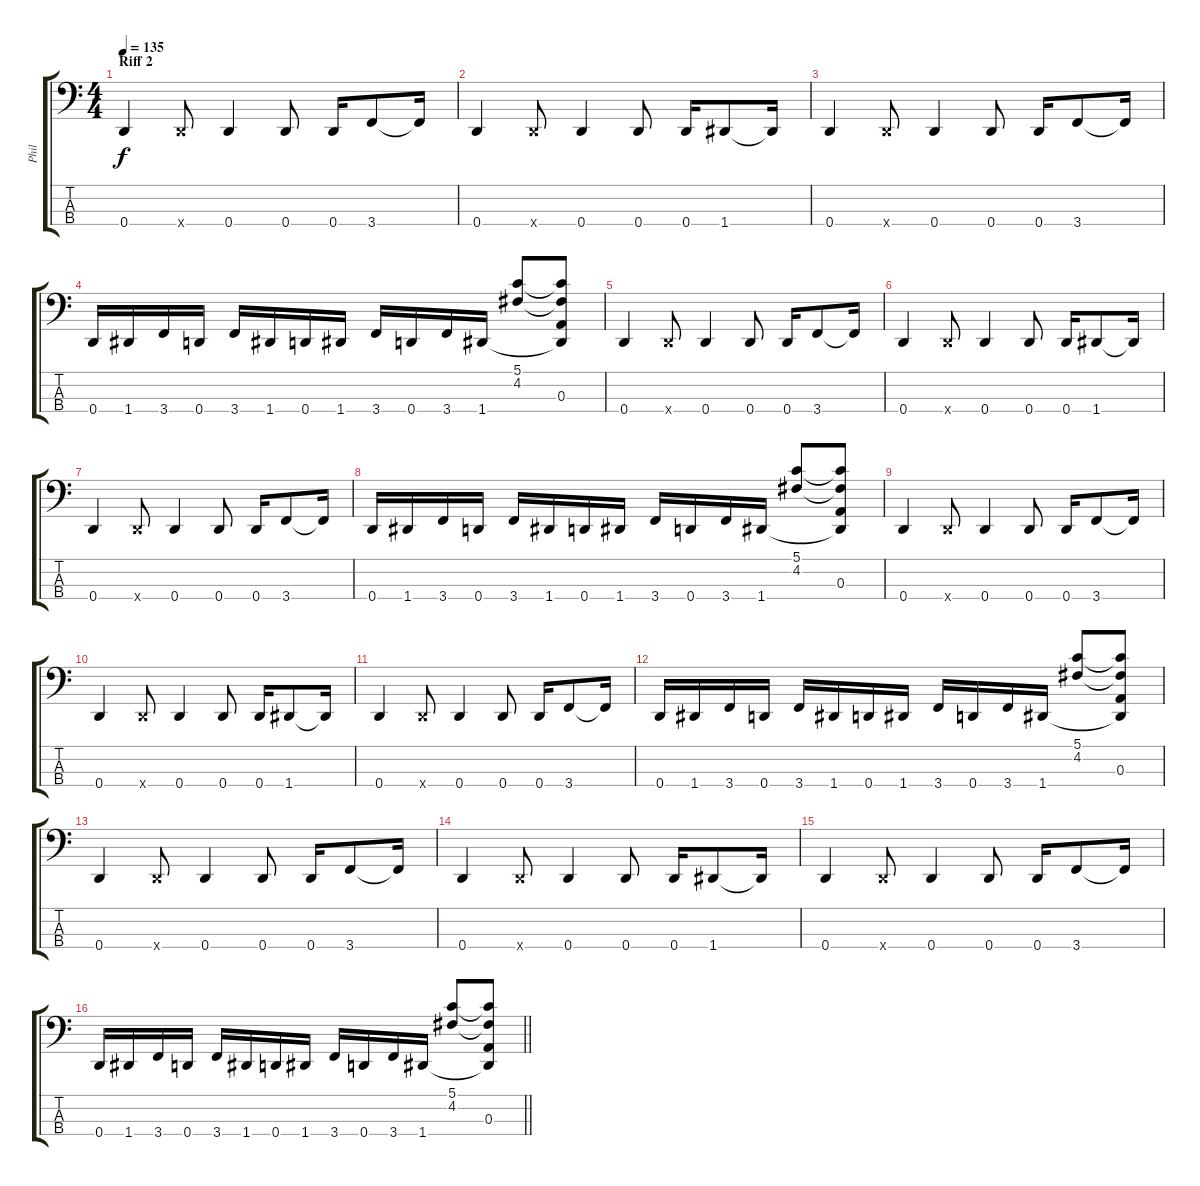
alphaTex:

\track ("Phil" "Phil") {instrument electricbasspick}
\staff {score tabs}
\tuning (G2 D2 A1 D1) {hide}
\ts (4 4)
\section ("" "Riff 2")
\tempo 135
\clef f4
\ks c
0.4.4{dy f} 0.4{x}.8 0.4.4 0.4.8 0.4.16 3.4.8 3.4{t}.16 |
0.4.4 0.4{x}.8 0.4.4 0.4.8 0.4.16 1.4.8 1.4{t}.16 |
0.4.4 0.4{x}.8 0.4.4 0.4.8 0.4.16 3.4.8 3.4{t}.16 |
0.4.16 1.4.16 3.4.16 0.4.16 3.4.16 1.4.16 0.4.16 1.4.16 3.4.16 0.4.16 3.4.16 1.4.16 (5.1 4.2).8 (5.1{t} 4.2{t} 0.3 1.4{t}).8 |
0.4.4 0.4{x}.8 0.4.4 0.4.8 0.4.16 3.4.8 3.4{t}.16 |
0.4.4 0.4{x}.8 0.4.4 0.4.8 0.4.16 1.4.8 1.4{t}.16 |
0.4.4 0.4{x}.8 0.4.4 0.4.8 0.4.16 3.4.8 3.4{t}.16 |
0.4.16 1.4.16 3.4.16 0.4.16 3.4.16 1.4.16 0.4.16 1.4.16 3.4.16 0.4.16 3.4.16 1.4.16 (5.1 4.2).8 (5.1{t} 4.2{t} 0.3 1.4{t}).8 |
0.4.4 0.4{x}.8 0.4.4 0.4.8 0.4.16 3.4.8 3.4{t}.16 |
0.4.4 0.4{x}.8 0.4.4 0.4.8 0.4.16 1.4.8 1.4{t}.16 |
0.4.4 0.4{x}.8 0.4.4 0.4.8 0.4.16 3.4.8 3.4{t}.16 |
0.4.16 1.4.16 3.4.16 0.4.16 3.4.16 1.4.16 0.4.16 1.4.16 3.4.16 0.4.16 3.4.16 1.4.16 (5.1 4.2).8 (5.1{t} 4.2{t} 0.3 1.4{t}).8 |
0.4.4 0.4{x}.8 0.4.4 0.4.8 0.4.16 3.4.8 3.4{t}.16 |
0.4.4 0.4{x}.8 0.4.4 0.4.8 0.4.16 1.4.8 1.4{t}.16 |
0.4.4 0.4{x}.8 0.4.4 0.4.8 0.4.16 3.4.8 3.4{t}.16 |
\barLineRight lightlight
0.4.16 1.4.16 3.4.16 0.4.16 3.4.16 1.4.16 0.4.16 1.4.16 3.4.16 0.4.16 3.4.16 1.4.16 (5.1 4.2).8 (5.1{t} 4.2{t} 0.3 1.4{t}).8
